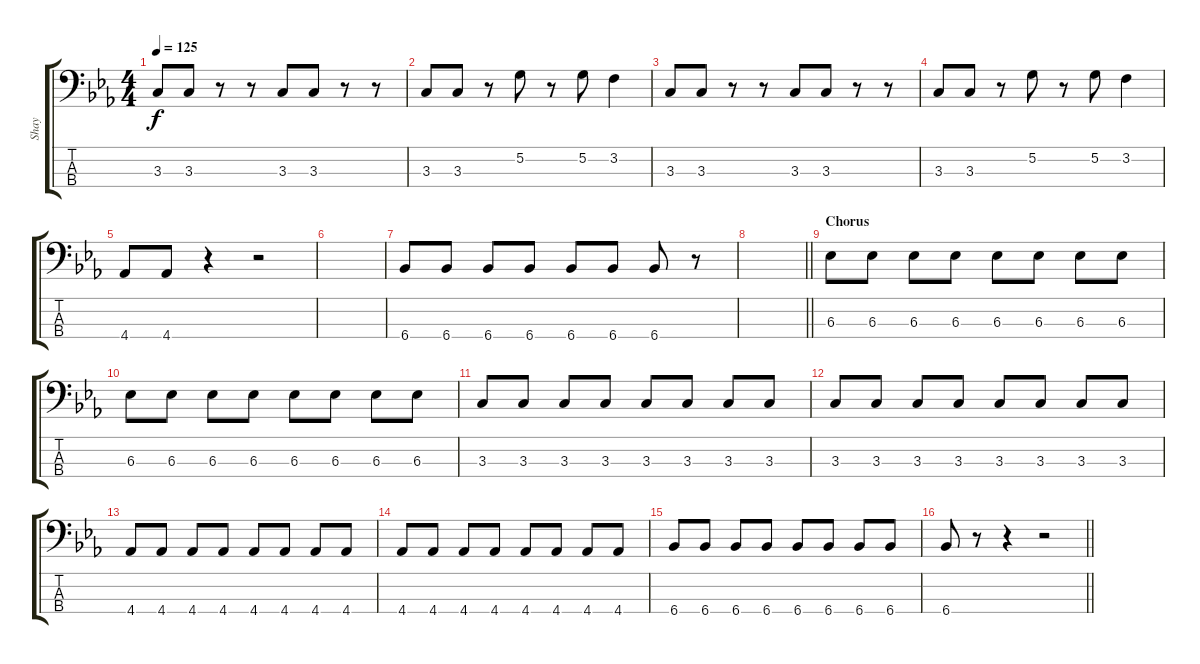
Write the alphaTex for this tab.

\track ("Shay" "Shay") {instrument electricbasspick}
\staff {score tabs}
\tuning (G2 D2 A1 E1) {hide}
\ts (4 4)
\tempo 125
\clef f4
\ks eb
3.3.8{dy f} 3.3.8 r.8 r.8 3.3.8 3.3.8 r.8 r.8 |
3.3.8 3.3.8 r.8 5.2.8 r.8 5.2.8 3.2.4 |
3.3.8 3.3.8 r.8 r.8 3.3.8 3.3.8 r.8 r.8 |
3.3.8 3.3.8 r.8 5.2.8 r.8 5.2.8 3.2.4 |
4.4.8 4.4.8 r.4 r.2 |
|
6.4.8 6.4.8 6.4.8 6.4.8 6.4.8 6.4.8 6.4.8 r.8 |
\barLineRight lightlight
|
\section ("" "Chorus")
6.3.8 6.3.8 6.3.8 6.3.8 6.3.8 6.3.8 6.3.8 6.3.8 |
6.3.8 6.3.8 6.3.8 6.3.8 6.3.8 6.3.8 6.3.8 6.3.8 |
3.3.8 3.3.8 3.3.8 3.3.8 3.3.8 3.3.8 3.3.8 3.3.8 |
3.3.8 3.3.8 3.3.8 3.3.8 3.3.8 3.3.8 3.3.8 3.3.8 |
4.4.8 4.4.8 4.4.8 4.4.8 4.4.8 4.4.8 4.4.8 4.4.8 |
4.4.8 4.4.8 4.4.8 4.4.8 4.4.8 4.4.8 4.4.8 4.4.8 |
6.4.8 6.4.8 6.4.8 6.4.8 6.4.8 6.4.8 6.4.8 6.4.8 |
\barLineRight lightlight
6.4.8 r.8 r.4 r.2
